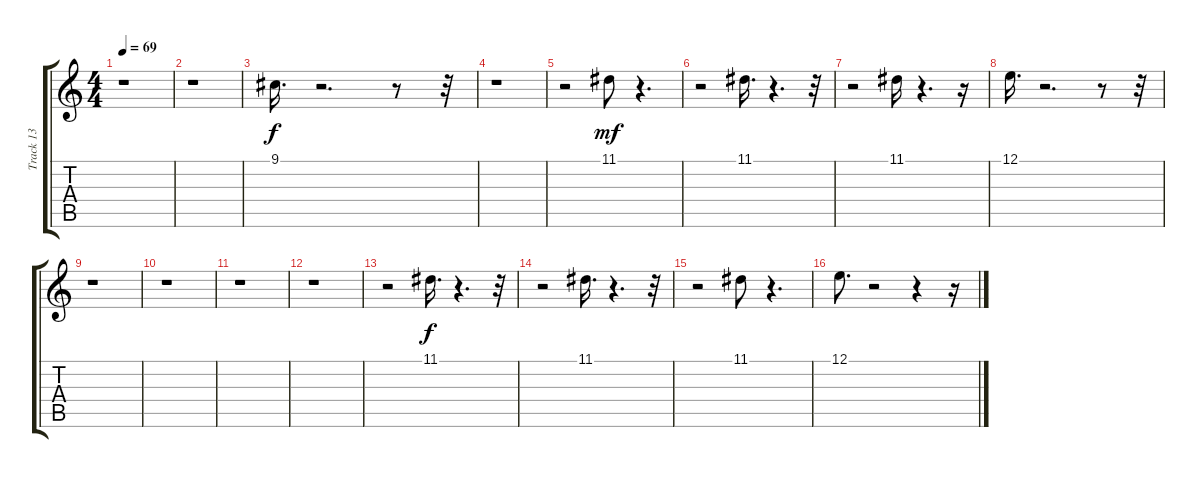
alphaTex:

\track ("Track 13" "Track 13") {instrument tubularbells}
\staff {score tabs}
\tuning (E4 B3 G3 D3 A2 E2) {hide}
\ts (4 4)
\tempo 69
\clef g2
\ks c
r.1{dy f} |
r.1 |
9.1.16{d} r.2{d} r.8 r.32 |
r.1 |
r.2 11.1.8{dy mf} r.4{d} |
r.2 11.1.16{d} r.4{d} r.32 |
r.2 11.1.16 r.4{d} r.16 |
12.1.16{d} r.2{d} r.8 r.32 |
r.1 |
r.1 |
r.1 |
r.1 |
r.2 11.1.16{d dy f} r.4{d} r.32 |
r.2 11.1.16{d} r.4{d} r.32 |
r.2 11.1.8 r.4{d} |
12.1.8{d} r.2 r.4 r.16
